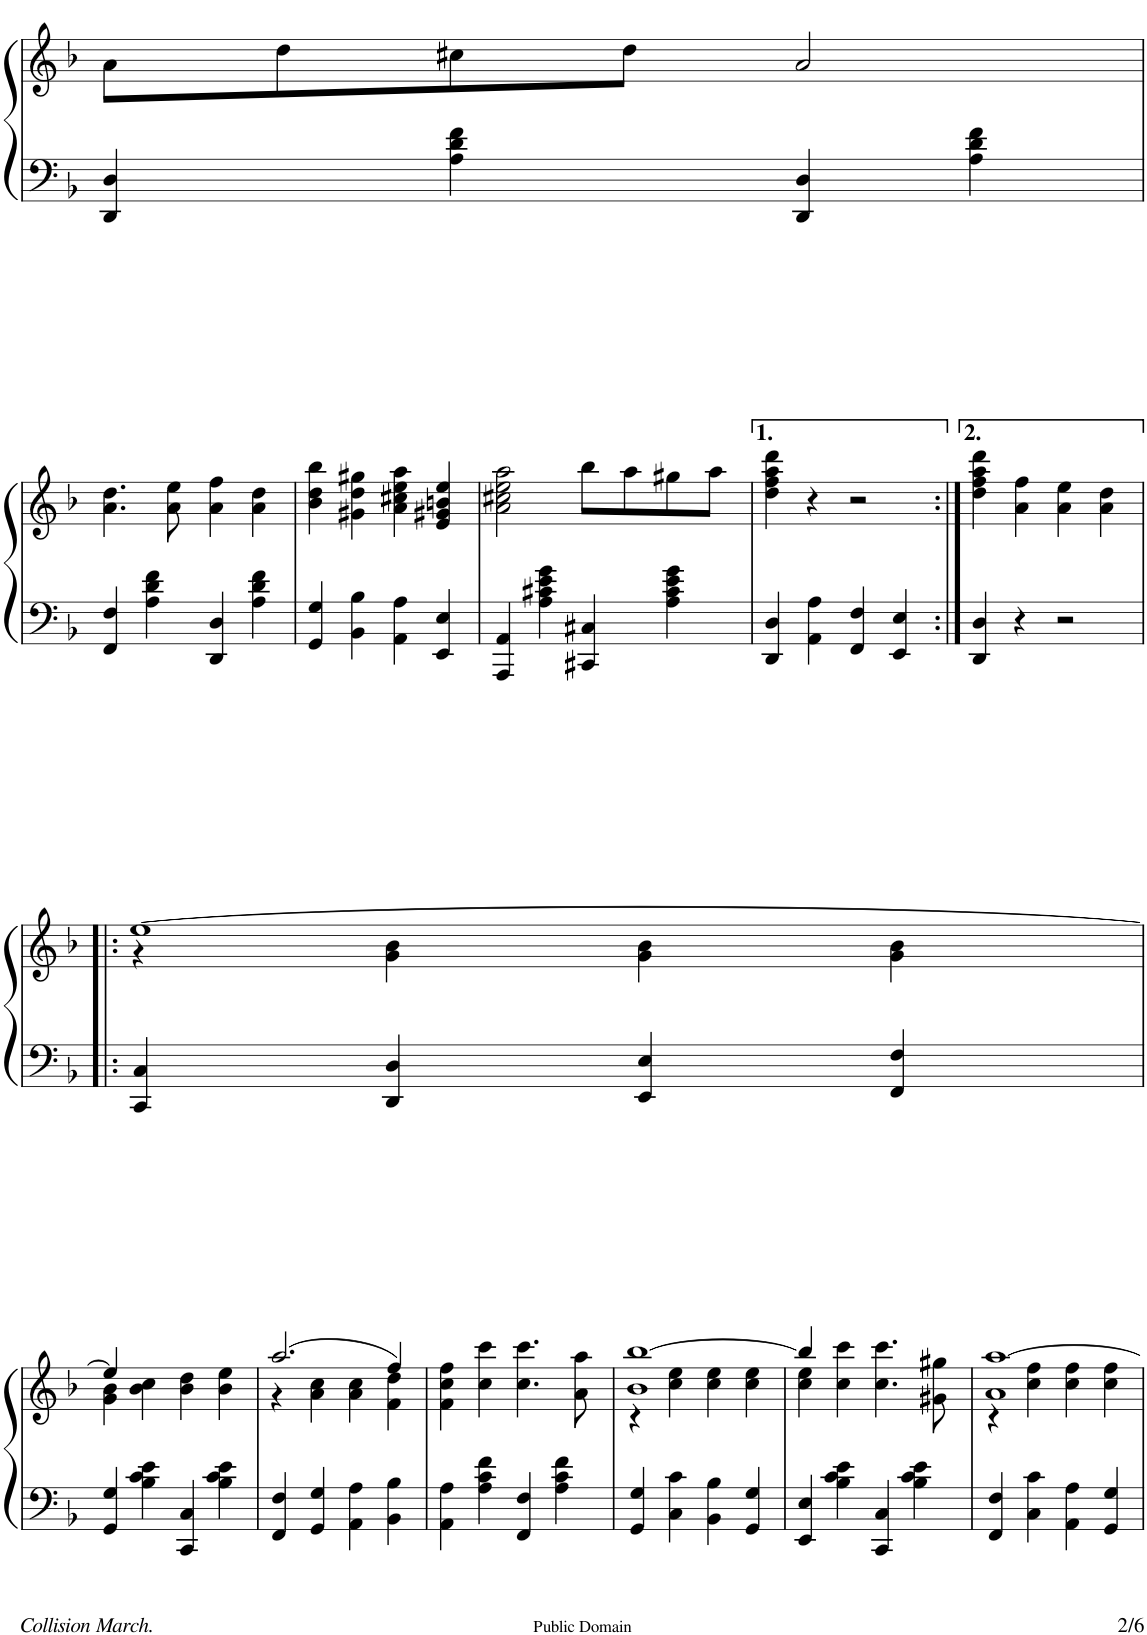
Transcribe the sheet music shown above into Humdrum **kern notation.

**kern	**kern
*part1	*part1
*staff2	*staff1
*I"PIANO.	*
*I'Pno	*
!!LO:PB:g=z
*clefF4	*clefG2
*k[b-]	*k[b-]
*F:	*F:
*M4/4	*M4/4
*met(c)	*met(c)
=17	=17
4DD/ 4D/	8a\L
.	8dd\
4A\ 4d\ 4f\	8cc#X\
.	8dd\J
4DD/ 4D/	2a/
4A\ 4d\ 4f\	.
!!LO:LB:g=z
=18	=18
4FF/ 4F/	4.a\ 4.dd\
4A\ 4d\ 4f\	.
.	8a\ 8ee\
4DD/ 4D/	4a\ 4ff\
4A\ 4d\ 4f\	4a\ 4dd\
=19	=19
4GG/ 4G/	4b-\ 4dd\ 4bb-\
4BB-\ 4B-\	4g#X\ 4dd\ 4gg#X\
4AA\ 4A\	4a\ 4cc#X\ 4ee\ 4aa\
4EE/ 4E/	4e/ 4g#X/ 4bn/ 4ee/
=20	=20
4AAA/ 4AA/	2a\ 2cc#X\ 2ee\ 2aa\
4A\ 4c#X\ 4e\ 4g\	.
4CC#X/ 4C#X/	8bb-\L
.	8aa\
4A\ 4c#\ 4e\ 4g\	8gg#X\
.	8aa\J
=21	=21
4DD/ 4D/	4dd\ 4ff\ 4aa\ 4ddd\
4AA\ 4A\	4r
4FF/ 4F/	2r
4EE/ 4E/	.
=22:|!	=22:|!
4DD/ 4D/	4dd\ 4ff\ 4aa\ 4ddd\
4r	4a\ 4ff\
2r	4a\ 4ee\
.	4a\ 4dd\
!!LO:LB:g=z
=23!|:	=23!|:
*	*^
4CC/ 4C/	[1ee	4r
4DD/ 4D/	.	4g\ 4b-\
4EE/ 4E/	.	4g\ 4b-\
4FF/ 4F/	.	4g\ 4b-\
!!LO:LB:g=z	!!
=24	=24	=24
4GG/ 4G/	4ee/]	4g\ 4b-\
4B-\ 4c\ 4e\	4b-\ 4cc\	2.ryy
4CC/ 4C/	4b-\ 4dd\	.
4B-\ 4c\ 4e\	4b-\ 4ee\	.
=25	=25	=25
4FF/ 4F/	(2.aa/	4r
4GG/ 4G/	.	4a\ 4cc\
4AA\ 4A\	.	4a\ 4cc\
4BB-\ 4B-\	4ff/)	4f\ 4dd\
*	*v	*v
=26	=26
4AA\ 4A\	4f\ 4cc\ 4ff\
4A\ 4c\ 4f\	4cc\ 4ccc\
4FF/ 4F/	4.cc\ 4.ccc\
4A\ 4c\ 4f\	.
.	8a\ 8aa\
=27	=27
*	*^
4GG/ 4G/	1b- [1bb-	4r
4C\ 4c\	.	4cc\ 4ee\
4BB-\ 4B-\	.	4cc\ 4ee\
4GG/ 4G/	.	4cc\ 4ee\
=28	=28	=28
4EE/ 4E/	4bb-/]	4cc\ 4ee\
4B-\ 4c\ 4e\	4cc\ 4ccc\	2.ryy
4CC/ 4C/	4.cc\ 4.ccc\	.
4B-\ 4c\ 4e\	.	.
.	8g#X\ 8gg#X\	.
=29	=29	=29
4FF/ 4F/	1a [1aa	4r
4C\ 4c\	.	4cc\ 4ff\
4AA\ 4A\	.	4cc\ 4ff\
4GG/ 4G/	.	4cc\ 4ff\
*	*v	*v
=	=
*-	*-
